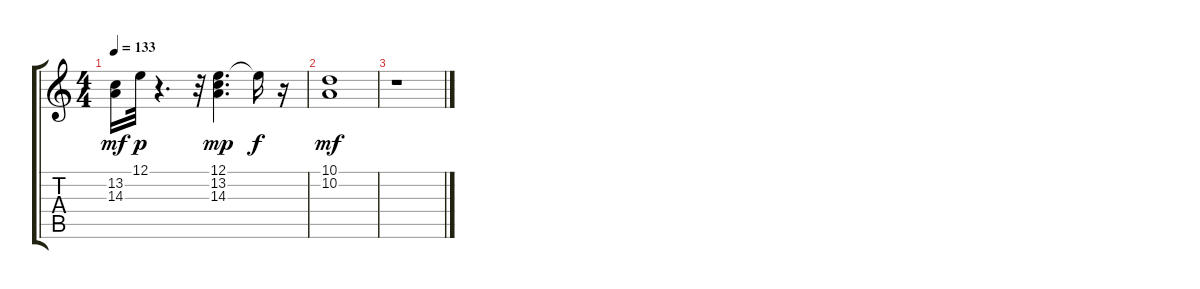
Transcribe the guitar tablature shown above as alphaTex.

\track "" {instrument choiraahs}
\staff {score tabs}
\tuning (E4 B3 G3 D3 A2 E2) {hide}
\ts (4 4)
\tempo 133
\clef g2
\ks c
(13.2 14.3).16{dy mf} 12.1.32{dy p} r.4{d} r.32 (12.1 13.2 14.3).4{d dy mp} 12.1{t}.16{dy f} r.16 |
(10.1 10.2).1{dy mf} |
r.1
